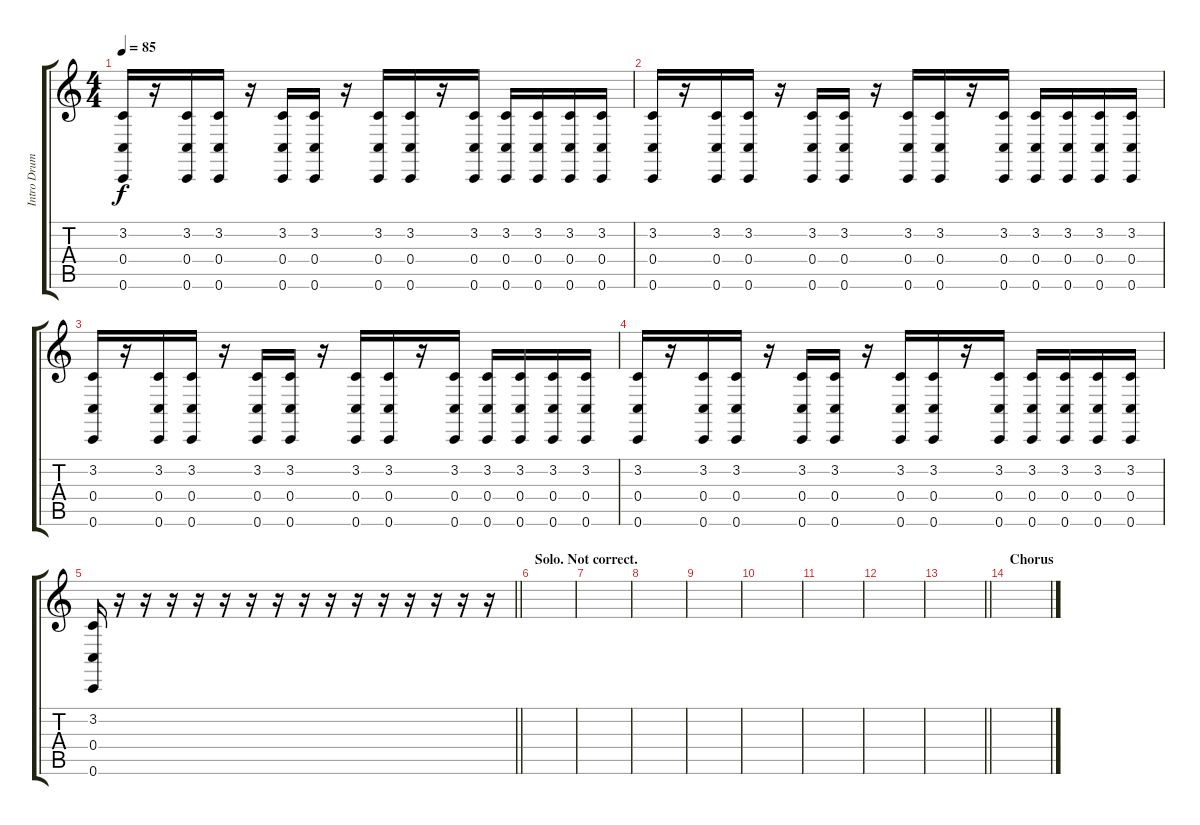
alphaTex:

\track ("Intro Drum Lead" "Intro Drum") {instrument synthdrum}
\staff {score tabs}
\tuning (D4 A3 F3 C3 G2 C2) {hide}
\ts (4 4)
\tempo 85
\clef g2
\ks c
(3.2 0.4 0.6).16{dy f} r.16 (3.2 0.4 0.6).16 (3.2 0.4 0.6).16 r.16 (3.2 0.4 0.6).16 (3.2 0.4 0.6).16 r.16 (3.2 0.4 0.6).16 (3.2 0.4 0.6).16 r.16 (3.2 0.4 0.6).16 (3.2 0.4 0.6).16 (3.2 0.4 0.6).16 (3.2 0.4 0.6).16 (3.2 0.4 0.6).16 |
(3.2 0.4 0.6).16 r.16 (3.2 0.4 0.6).16 (3.2 0.4 0.6).16 r.16 (3.2 0.4 0.6).16 (3.2 0.4 0.6).16 r.16 (3.2 0.4 0.6).16 (3.2 0.4 0.6).16 r.16 (3.2 0.4 0.6).16 (3.2 0.4 0.6).16 (3.2 0.4 0.6).16 (3.2 0.4 0.6).16 (3.2 0.4 0.6).16 |
(3.2 0.4 0.6).16 r.16 (3.2 0.4 0.6).16 (3.2 0.4 0.6).16 r.16 (3.2 0.4 0.6).16 (3.2 0.4 0.6).16 r.16 (3.2 0.4 0.6).16 (3.2 0.4 0.6).16 r.16 (3.2 0.4 0.6).16 (3.2 0.4 0.6).16 (3.2 0.4 0.6).16 (3.2 0.4 0.6).16 (3.2 0.4 0.6).16 |
(3.2 0.4 0.6).16 r.16 (3.2 0.4 0.6).16 (3.2 0.4 0.6).16 r.16 (3.2 0.4 0.6).16 (3.2 0.4 0.6).16 r.16 (3.2 0.4 0.6).16 (3.2 0.4 0.6).16 r.16 (3.2 0.4 0.6).16 (3.2 0.4 0.6).16 (3.2 0.4 0.6).16 (3.2 0.4 0.6).16 (3.2 0.4 0.6).16 |
\barLineRight lightlight
(3.2 0.4 0.6).16 r.16 r.16 r.16 r.16 r.16 r.16 r.16 r.16 r.16 r.16 r.16 r.16 r.16 r.16 r.16 |
\section ("" "Solo. Not correct.")
|
|
|
|
|
|
|
\barLineRight lightlight
|
\section ("" "Chorus")
